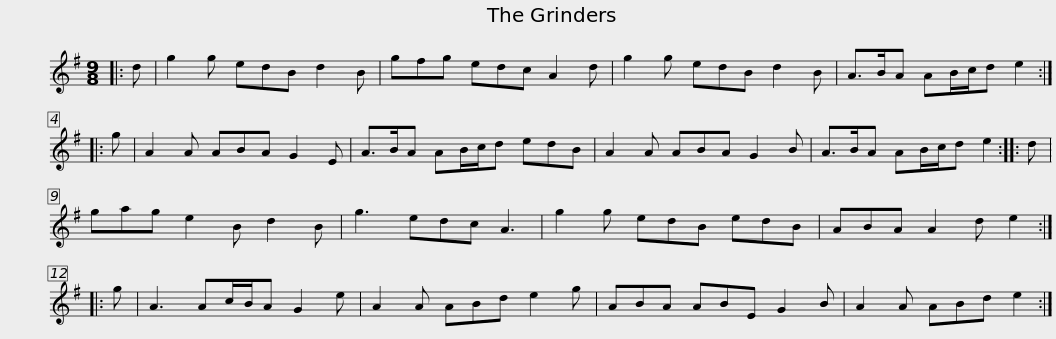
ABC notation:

X:1
L:1/8
M:9/8
I:linebreak $
K:G
V:1 treble
V:1
|: d | g2 g edB d2 B | gfg edc A2 d | g2 g edB d2 B | A>BA AB/c/d e2 :: %5
 g | A2 A ABA G2 E |$ A>BA AB/c/d edB | A2 A ABA G2 B | A>BA AB/c/d e2 :: %10
 d | gag e2 B d2 B | g3 edc A3 |$ g2 g edB edB | ABA A2 d e2 :: %15
 g | A3 Ac/B/A G2 e | A2 A ABd e2 g | ABA ABE G2 B |$ A2 A ABd e2 :| %20
